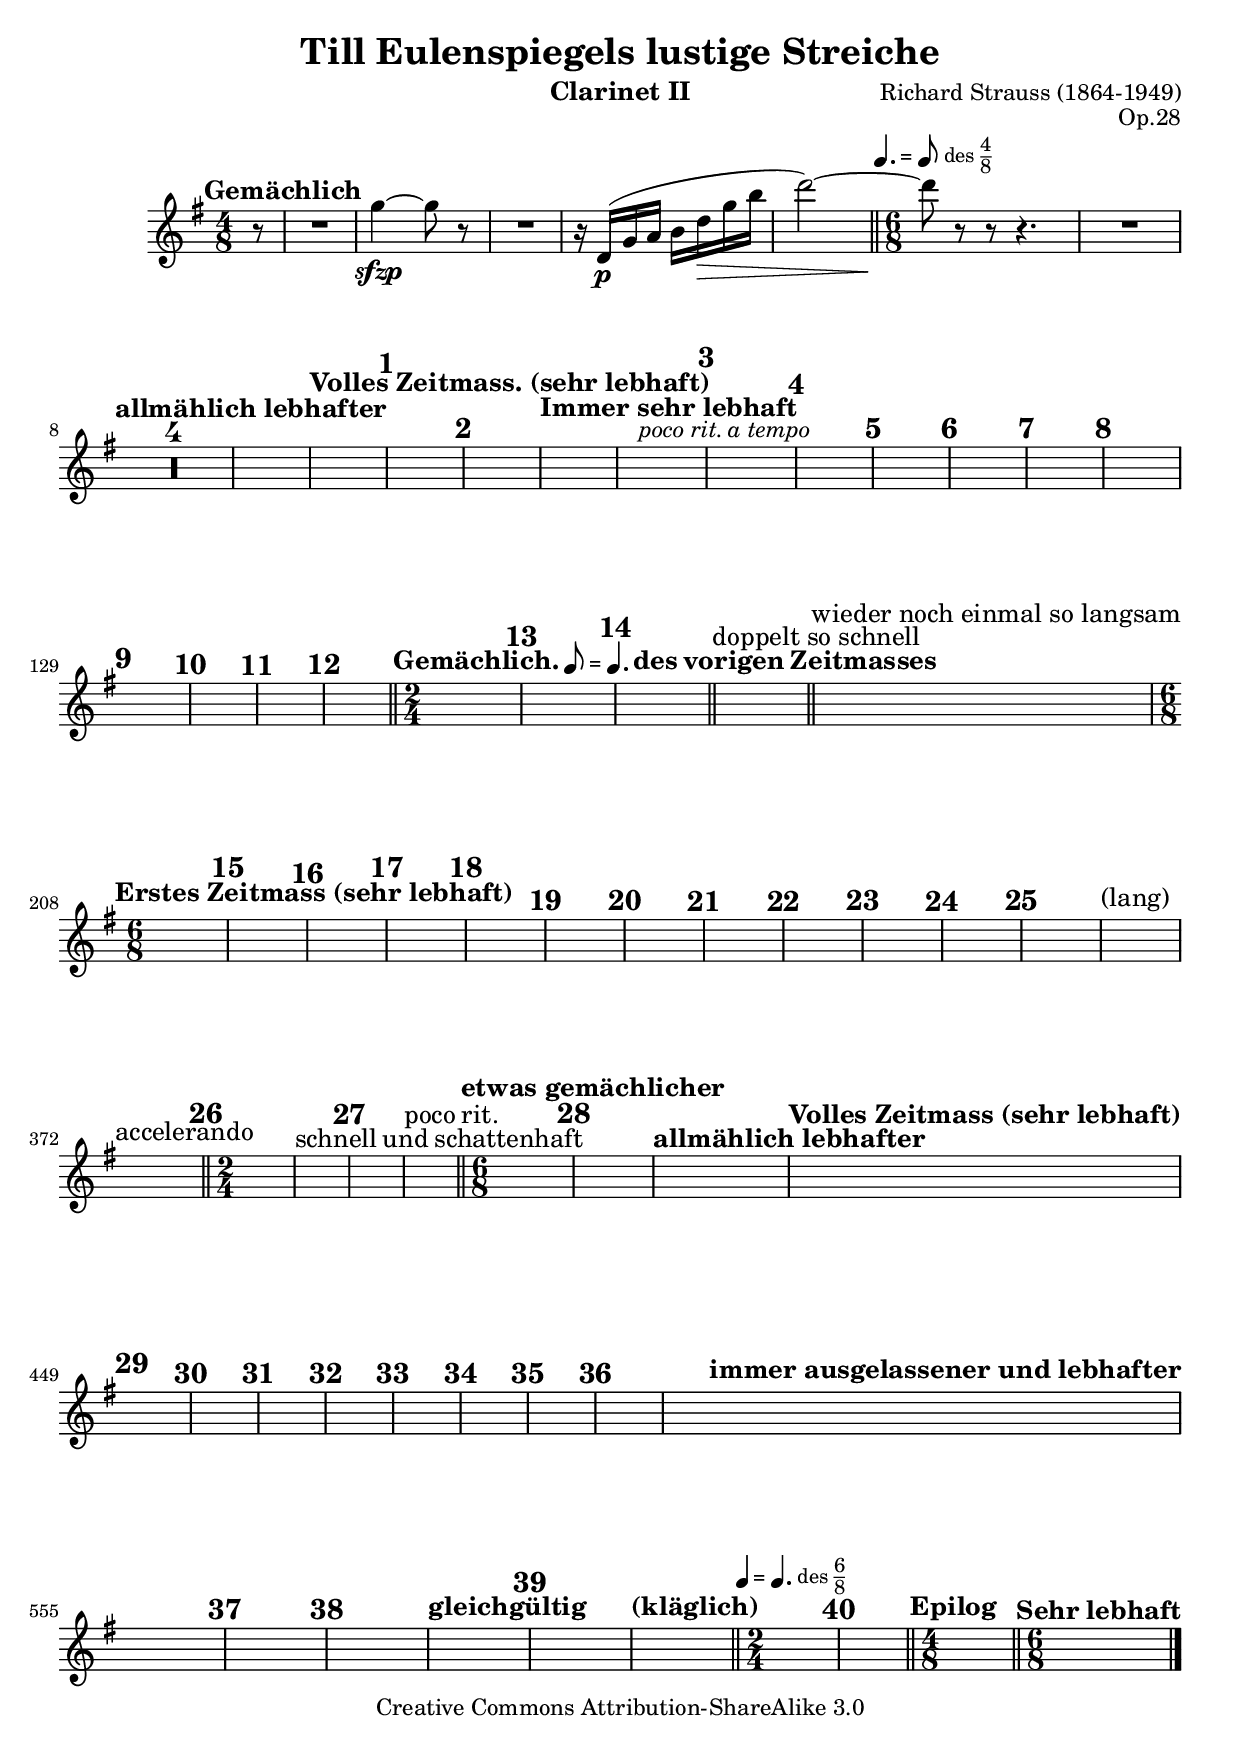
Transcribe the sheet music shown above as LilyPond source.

\version "2.11.37"

\include "defs.lyi" 
\include "defs.lyi"

clarinetTwo = \relative c'''
{
  \key g \major
  \transposition bes
  r8
  R2 |
  g4~\sfzp g8 r |
  R2 |
  r16 d,\p( g a b d\> g b |
  d2~) |

  %6/8
  d8\! r r r4. |
  R2.*5 |
}

 

instrument = "Clarinet II"

notes = \clarinetTwo

\include "part.lyi"


